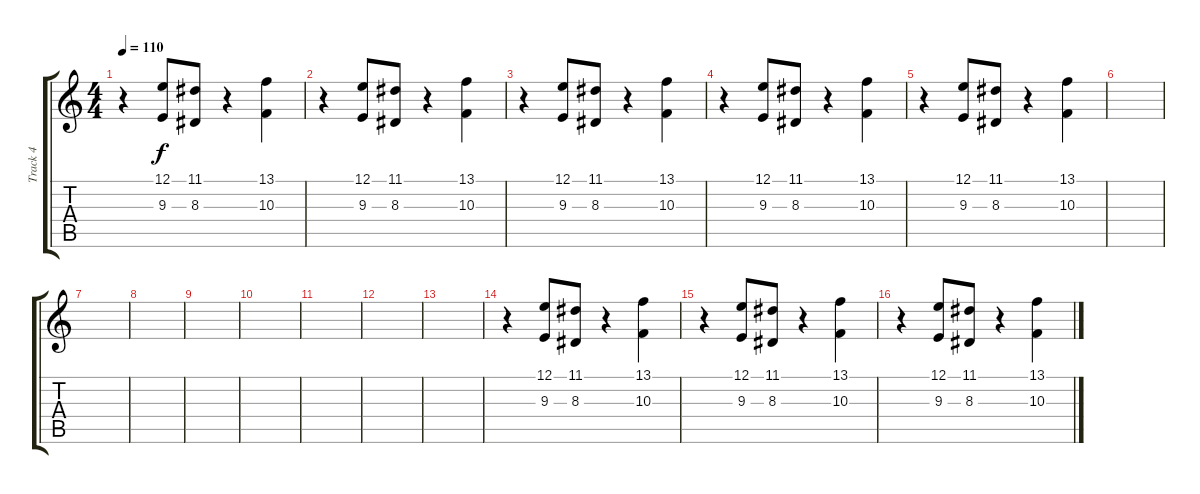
\track ("Track 4" "Track 4") {instrument lead6voice}
\staff {score tabs}
\tuning (E4 B3 G3 D3 A2 E2) {hide}
\ts (4 4)
\tempo 110
\clef g2
\ks c
r.4{dy f} (12.1 9.3).8 (11.1 8.3).8 r.4 (13.1 10.3).4 |
r.4 (12.1 9.3).8 (11.1 8.3).8 r.4 (13.1 10.3).4 |
r.4 (12.1 9.3).8 (11.1 8.3).8 r.4 (13.1 10.3).4 |
r.4 (12.1 9.3).8 (11.1 8.3).8 r.4 (13.1 10.3).4 |
r.4 (12.1 9.3).8 (11.1 8.3).8 r.4 (13.1 10.3).4 |
|
|
|
|
|
|
|
|
r.4 (12.1 9.3).8 (11.1 8.3).8 r.4 (13.1 10.3).4 |
r.4 (12.1 9.3).8 (11.1 8.3).8 r.4 (13.1 10.3).4 |
r.4 (12.1 9.3).8 (11.1 8.3).8 r.4 (13.1 10.3).4
